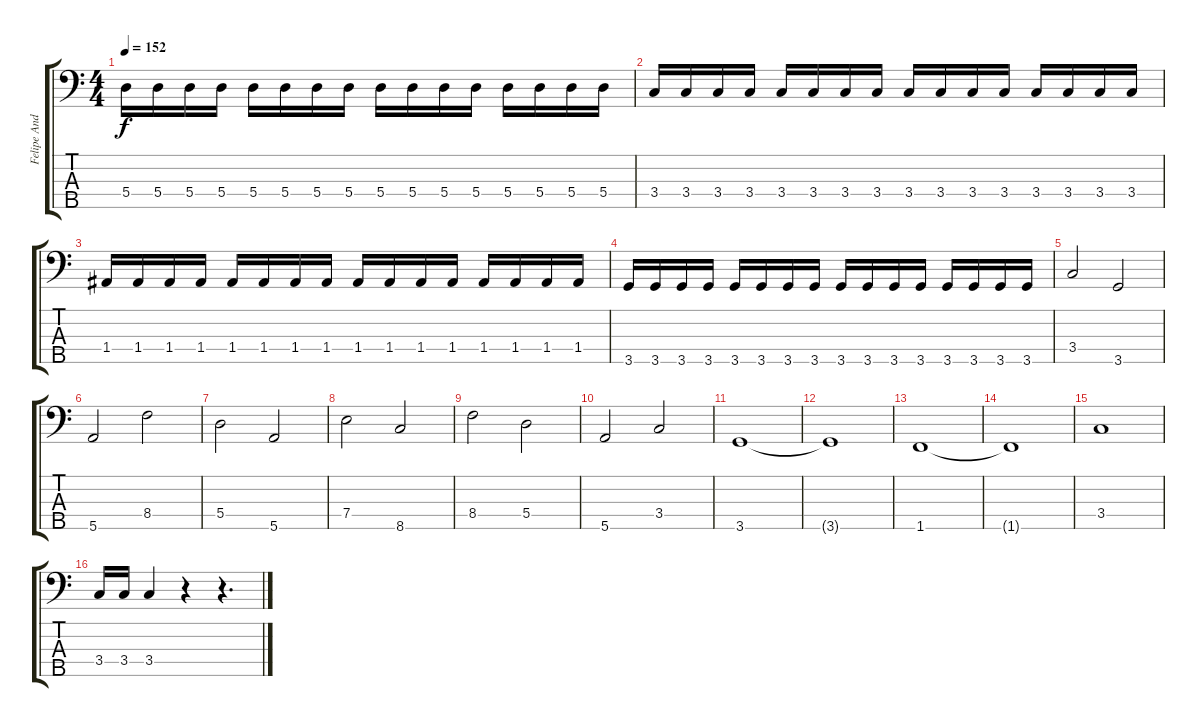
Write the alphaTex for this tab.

\track ("Felipe Andreoli" "Felipe And") {instrument electricbasspick}
\staff {score tabs}
\tuning (C3 G2 D2 A1 E1) {hide}
\ts (4 4)
\tempo 152
\clef f4
\ks c
5.4.16{dy f} 5.4.16 5.4.16 5.4.16 5.4.16 5.4.16 5.4.16 5.4.16 5.4.16 5.4.16 5.4.16 5.4.16 5.4.16 5.4.16 5.4.16 5.4.16 |
3.4.16 3.4.16 3.4.16 3.4.16 3.4.16 3.4.16 3.4.16 3.4.16 3.4.16 3.4.16 3.4.16 3.4.16 3.4.16 3.4.16 3.4.16 3.4.16 |
1.4.16 1.4.16 1.4.16 1.4.16 1.4.16 1.4.16 1.4.16 1.4.16 1.4.16 1.4.16 1.4.16 1.4.16 1.4.16 1.4.16 1.4.16 1.4.16 |
3.5.16 3.5.16 3.5.16 3.5.16 3.5.16 3.5.16 3.5.16 3.5.16 3.5.16 3.5.16 3.5.16 3.5.16 3.5.16 3.5.16 3.5.16 3.5.16 |
3.4.2 3.5.2 |
5.5.2 8.4.2 |
5.4.2 5.5.2 |
7.4.2 8.5.2 |
8.4.2 5.4.2 |
5.5.2 3.4.2 |
3.5.1 |
3.5{t}.1 |
1.5.1 |
1.5{t}.1 |
3.4.1 |
3.4.16 3.4.16 3.4.4 r.4 r.4{d}
